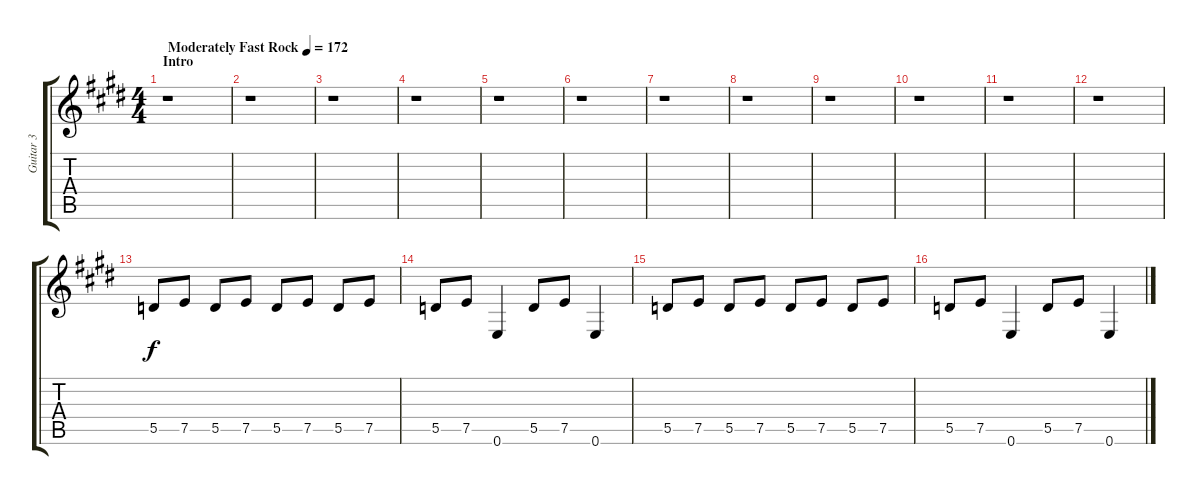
\track ("Guitar 3" "Guitar 3") {instrument distortionguitar}
\staff {score tabs}
\tuning (E4 B3 G3 D3 A2 E2) {hide}
\ts (4 4)
\section ("" "Intro")
\tempo (172 "Moderately Fast Rock")
\clef g2
\ks e
r.1{dy f instrument distortionguitar} |
r.1 |
r.1 |
r.1 |
r.1 |
r.1 |
r.1 |
r.1 |
r.1 |
r.1 |
r.1 |
r.1 |
5.5.8 7.5.8 5.5.8 7.5.8 5.5.8 7.5.8 5.5.8 7.5.8 |
5.5.8 7.5.8 0.6.4 5.5.8 7.5.8 0.6.4 |
5.5.8 7.5.8 5.5.8 7.5.8 5.5.8 7.5.8 5.5.8 7.5.8 |
5.5.8 7.5.8 0.6.4 5.5.8 7.5.8 0.6.4
